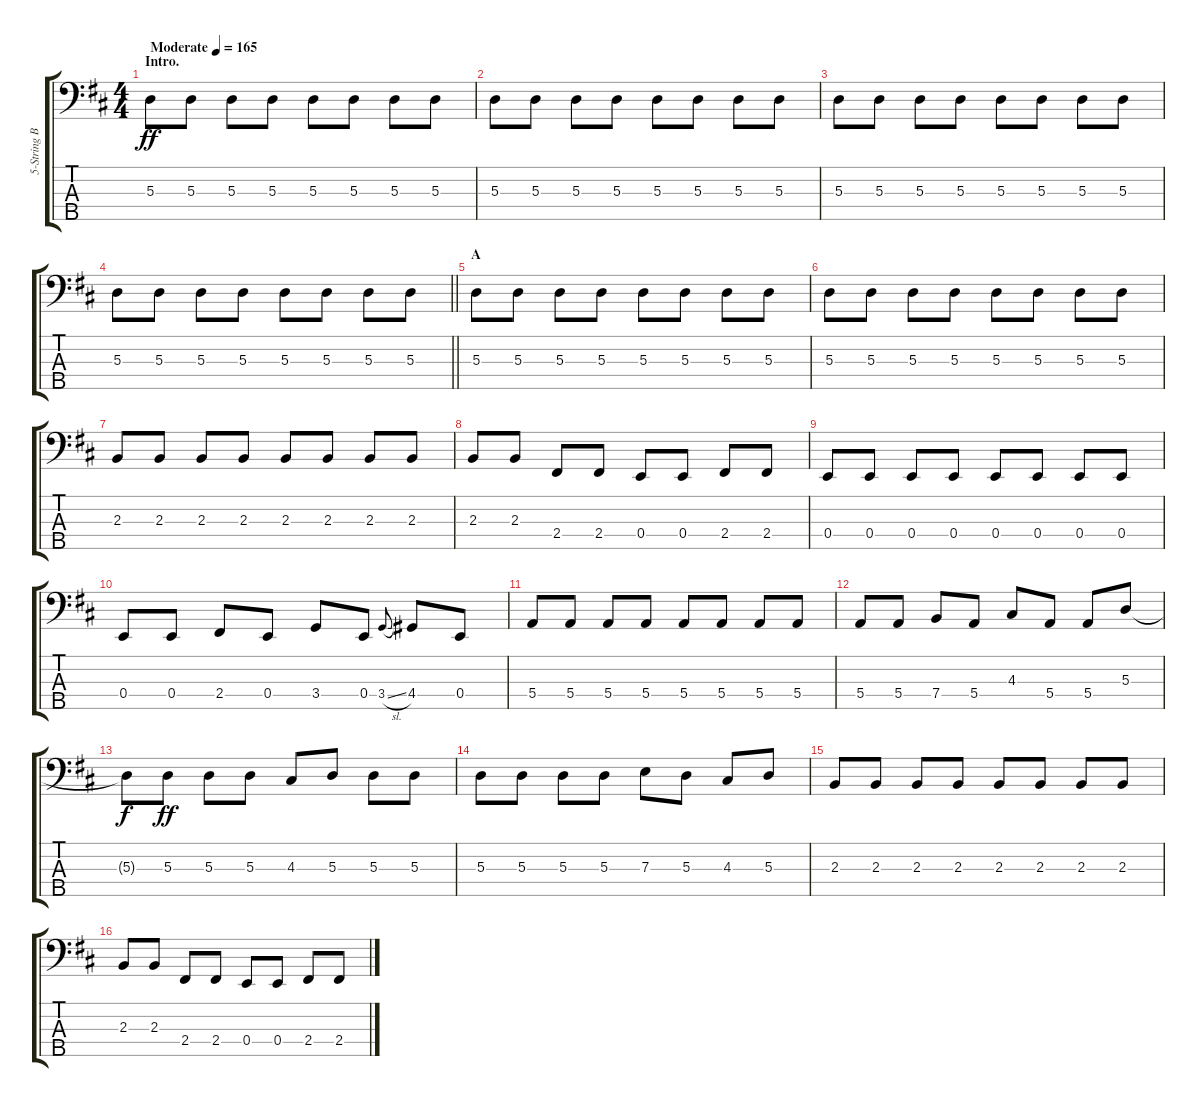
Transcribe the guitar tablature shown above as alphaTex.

\track ("5-String Bass" "5-String B") {mute instrument electricbasspick}
\staff {score tabs}
\tuning (G2 D2 A1 E1 B0) {hide}
\ts (4 4)
\section ("" "Intro.")
\tempo (165 "Moderate")
\clef f4
\ks d
5.3.8{dy ff instrument electricbasspick} 5.3.8 5.3.8 5.3.8 5.3.8 5.3.8 5.3.8 5.3.8 |
5.3.8 5.3.8 5.3.8 5.3.8 5.3.8 5.3.8 5.3.8 5.3.8 |
5.3.8 5.3.8 5.3.8 5.3.8 5.3.8 5.3.8 5.3.8 5.3.8 |
\barLineRight lightlight
5.3.8 5.3.8 5.3.8 5.3.8 5.3.8 5.3.8 5.3.8 5.3.8 |
\section ("" "A")
5.3.8 5.3.8 5.3.8 5.3.8 5.3.8 5.3.8 5.3.8 5.3.8 |
5.3.8 5.3.8 5.3.8 5.3.8 5.3.8 5.3.8 5.3.8 5.3.8 |
2.3.8 2.3.8 2.3.8 2.3.8 2.3.8 2.3.8 2.3.8 2.3.8 |
2.3.8 2.3.8 2.4.8 2.4.8 0.4.8 0.4.8 2.4.8 2.4.8 |
0.4.8 0.4.8 0.4.8 0.4.8 0.4.8 0.4.8 0.4.8 0.4.8 |
0.4.8 0.4.8 2.4.8 0.4.8 3.4.8 0.4.8 3.4{sl}.8{gr onbeat} 4.4.8 0.4.8 |
5.4.8 5.4.8 5.4.8 5.4.8 5.4.8 5.4.8 5.4.8 5.4.8 |
5.4.8 5.4.8 7.4.8 5.4.8 4.3.8 5.4.8 5.4.8 5.3.8 |
5.3{t}.8{dy f} 5.3.8{dy ff} 5.3.8 5.3.8 4.3.8 5.3.8 5.3.8 5.3.8 |
5.3.8 5.3.8 5.3.8 5.3.8 7.3.8 5.3.8 4.3.8 5.3.8 |
2.3.8 2.3.8 2.3.8 2.3.8 2.3.8 2.3.8 2.3.8 2.3.8 |
2.3.8 2.3.8 2.4.8 2.4.8 0.4.8 0.4.8 2.4.8 2.4.8
